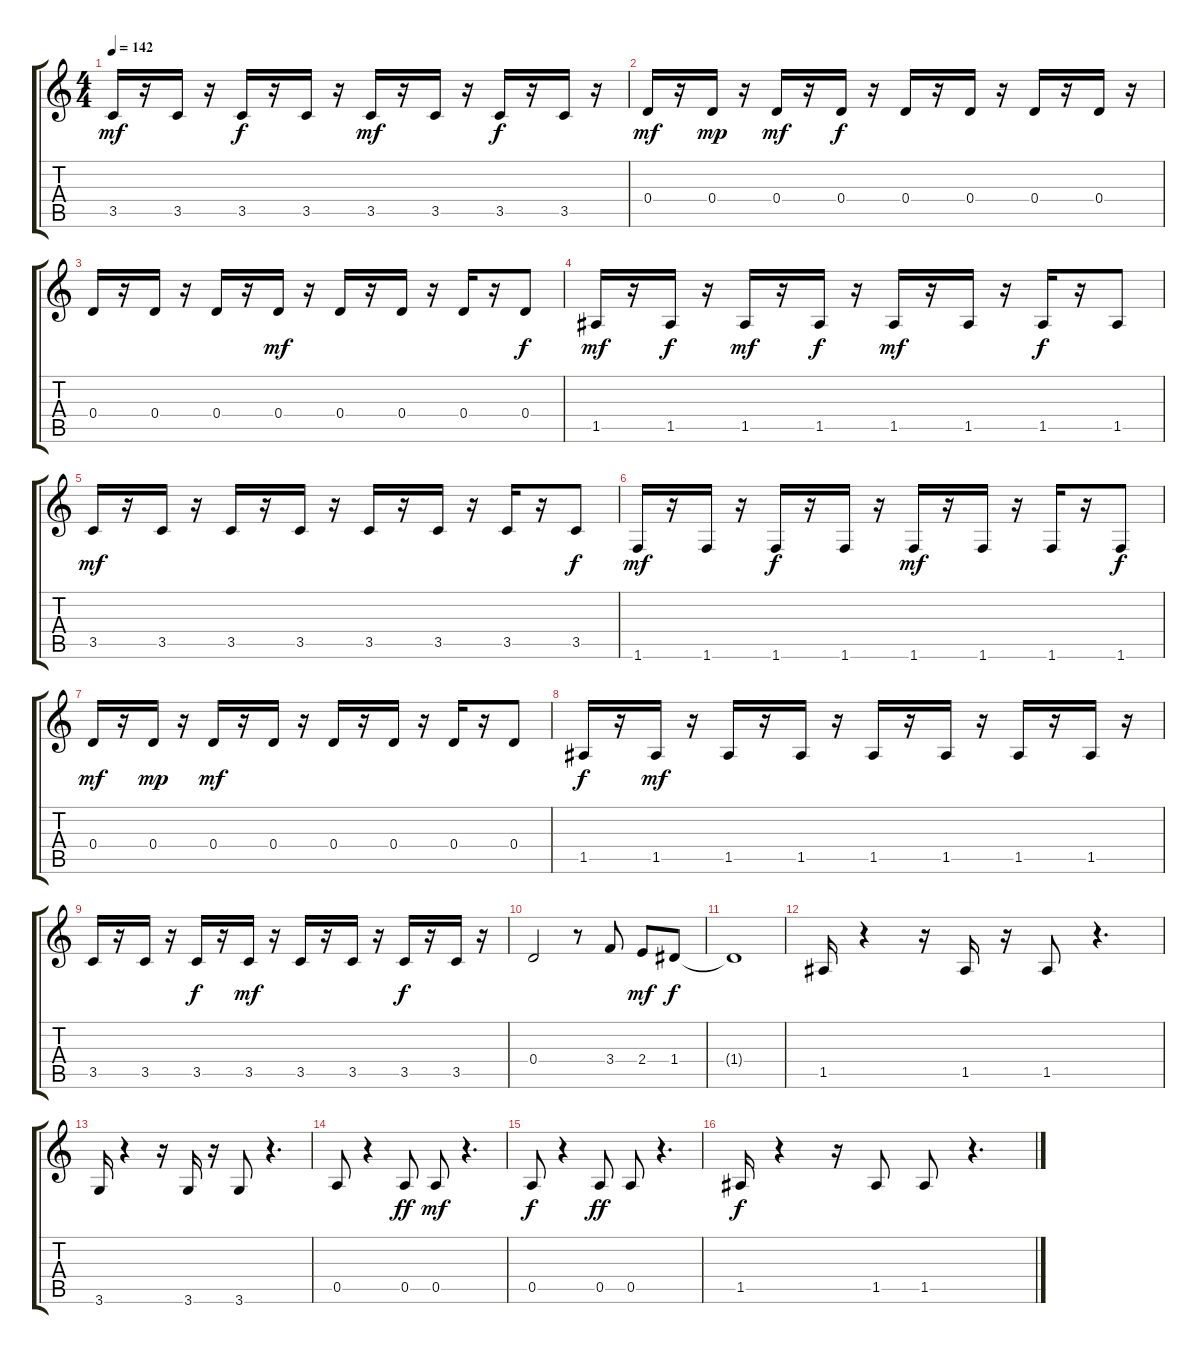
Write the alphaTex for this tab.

\track "" {instrument electricguitarmuted}
\staff {score tabs}
\tuning (E4 B3 G3 D3 A2 E2) {hide}
\ts (4 4)
\tempo 142
\clef g2
\ks c
3.5.16{dy mf} r.16 3.5.16 r.16 3.5.16{dy f} r.16 3.5.16 r.16 3.5.16{dy mf} r.16 3.5.16 r.16 3.5.16{dy f} r.16 3.5.16 r.16 |
0.4.16{dy mf} r.16 0.4.16{dy mp} r.16 0.4.16{dy mf} r.16 0.4.16{dy f} r.16 0.4.16 r.16 0.4.16 r.16 0.4.16 r.16 0.4.16 r.16 |
0.4.16 r.16 0.4.16 r.16 0.4.16 r.16 0.4.16{dy mf} r.16 0.4.16 r.16 0.4.16 r.16 0.4.16 r.16 0.4.8{dy f} |
1.5.16{dy mf} r.16 1.5.16{dy f} r.16 1.5.16{dy mf} r.16 1.5.16{dy f} r.16 1.5.16{dy mf} r.16 1.5.16 r.16 1.5.16{dy f} r.16 1.5.8 |
3.5.16{dy mf} r.16 3.5.16 r.16 3.5.16 r.16 3.5.16 r.16 3.5.16 r.16 3.5.16 r.16 3.5.16 r.16 3.5.8{dy f} |
1.6.16{dy mf} r.16 1.6.16 r.16 1.6.16{dy f} r.16 1.6.16 r.16 1.6.16{dy mf} r.16 1.6.16 r.16 1.6.16 r.16 1.6.8{dy f} |
0.4.16{dy mf} r.16 0.4.16{dy mp} r.16 0.4.16{dy mf} r.16 0.4.16 r.16 0.4.16 r.16 0.4.16 r.16 0.4.16 r.16 0.4.8 |
1.5.16{dy f} r.16 1.5.16{dy mf} r.16 1.5.16 r.16 1.5.16 r.16 1.5.16 r.16 1.5.16 r.16 1.5.16 r.16 1.5.16 r.16 |
3.5.16 r.16 3.5.16 r.16 3.5.16{dy f} r.16 3.5.16{dy mf} r.16 3.5.16 r.16 3.5.16 r.16 3.5.16{dy f} r.16 3.5.16 r.16 |
0.4.2 r.8 3.4.8 2.4.8{dy mf} 1.4.8{dy f} |
1.4{t}.1 |
1.5.16 r.4 r.16 1.5.16 r.16 1.5.8 r.4{d} |
3.6.16 r.4 r.16 3.6.16 r.16 3.6.8 r.4{d} |
0.5.8 r.4 0.5.8{dy ff} 0.5.8{dy mf} r.4{d} |
0.5.8{dy f} r.4 0.5.8{dy ff} 0.5.8 r.4{d} |
1.5.16{dy f} r.4 r.16 1.5.8 1.5.8 r.4{d}
